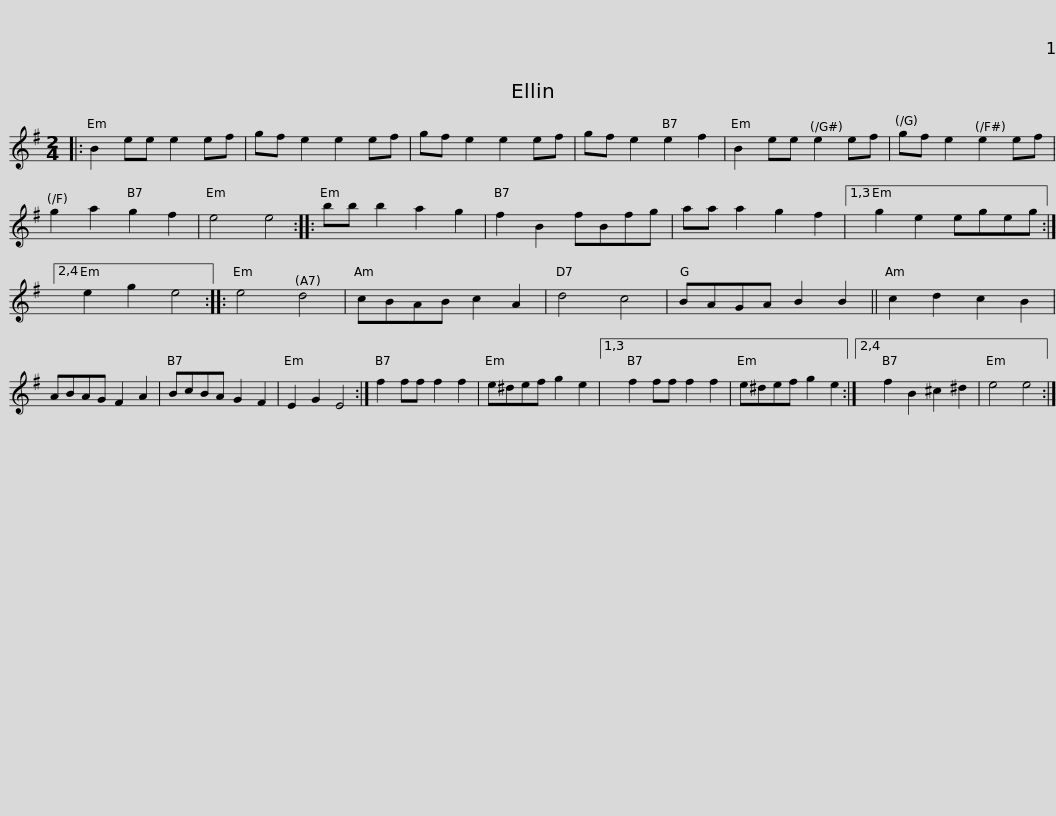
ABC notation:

X:1
L:1/8
M:2/4
I:linebreak $
K:Emin
V:1 treble
V:1
|: B2 ee e2 ef | gf e2 e2 ef | gf e2 e2 ef | gf e2 e2 f2 | B2 ee e2 ef | %5
 gf e2 e2 ef | g2 a2 g2 f2 |$ e4 e4 :: bb b2 a2 g2 | f2 B2 fBfg | %10
 aa a2 g2 f2 |1,3 g2 e2 egeg :|2,4 e2 g2 e4 :: e4 d4 | cBAB c2 A2 |$ %15
 d4 c4 | BAGA B2 B2 || c2 d2 c2 B2 | ABAG F2 A2 | BcBA G2 F2 | %20
 E2 G2 E4 :| f2 ff f2 f2 | e^def g2 e2 |1,3$ f2 ff f2 f2 | e^def g2 e2 :|2,4 %25
 f2 B2 ^c2 ^d2 | e4 e4 :| %27
